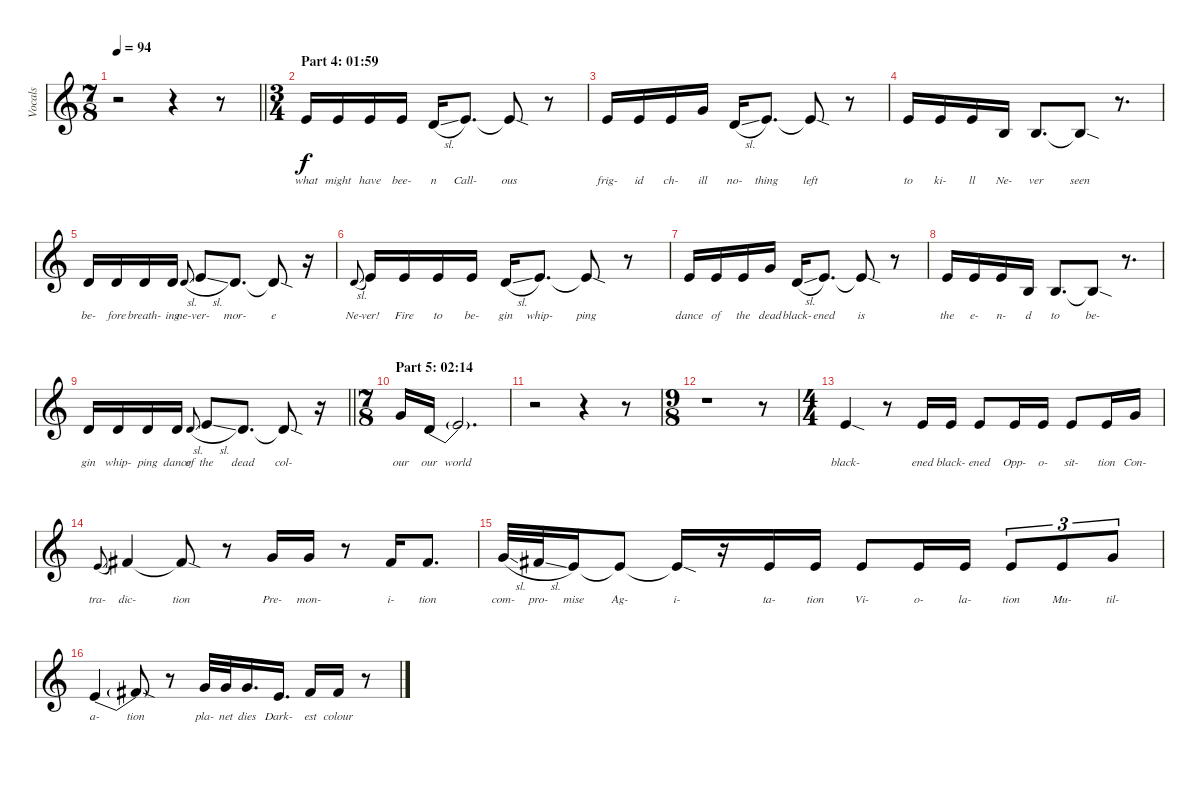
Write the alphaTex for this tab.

\track ("Vocals" "Vocals") {instrument lead2sawtooth}
\staff {score}
\tuning (E4 B3 G3 D3 A2 E2) {hide}
\ts (7 8)
\tempo 94
\clef g2
\barLineRight lightlight
\ks c
r.2{dy f} r.4 r.8 |
\ts (3 4)
\section ("" "Part 4: 01:59")
9.3.16{lyrics (0 "what") lyrics (1 "") lyrics (2 "") lyrics (3 "") lyrics (4 "")} 9.3.16{lyrics (0 "might") lyrics (1 "") lyrics (2 "") lyrics (3 "") lyrics (4 "")} 9.3.16{lyrics (0 "have") lyrics (1 "") lyrics (2 "") lyrics (3 "") lyrics (4 "")} 9.3.16{lyrics (0 "bee-") lyrics (1 "") lyrics (2 "") lyrics (3 "") lyrics (4 "")} 7.3{sl}.16{lyrics (0 "n") lyrics (1 "") lyrics (2 "") lyrics (3 "") lyrics (4 "")} 9.3.8{d lyrics (0 "Call-") lyrics (1 "") lyrics (2 "") lyrics (3 "") lyrics (4 "")} 9.3{sod t}.8{lyrics (0 "ous") lyrics (1 "") lyrics (2 "") lyrics (3 "") lyrics (4 "")} r.8 |
9.3.16{lyrics (0 "frig-") lyrics (1 "") lyrics (2 "") lyrics (3 "") lyrics (4 "")} 9.3.16{lyrics (0 "id") lyrics (1 "") lyrics (2 "") lyrics (3 "") lyrics (4 "")} 9.3.16{lyrics (0 "ch-") lyrics (1 "") lyrics (2 "") lyrics (3 "") lyrics (4 "")} 12.3.16{lyrics (0 "ill") lyrics (1 "") lyrics (2 "") lyrics (3 "") lyrics (4 "")} 7.3{sl}.16{lyrics (0 "no-") lyrics (1 "") lyrics (2 "") lyrics (3 "") lyrics (4 "")} 9.3.8{d lyrics (0 "thing") lyrics (1 "") lyrics (2 "") lyrics (3 "") lyrics (4 "")} 9.3{sod t}.8{lyrics (0 "left") lyrics (1 "") lyrics (2 "") lyrics (3 "") lyrics (4 "")} r.8 |
9.3.16{lyrics (0 "to") lyrics (1 "") lyrics (2 "") lyrics (3 "") lyrics (4 "")} 9.3.16{lyrics (0 "ki-") lyrics (1 "") lyrics (2 "") lyrics (3 "") lyrics (4 "")} 9.3.16{lyrics (0 "ll") lyrics (1 "") lyrics (2 "") lyrics (3 "") lyrics (4 "")} 4.3.16{lyrics (0 "Ne-") lyrics (1 "") lyrics (2 "") lyrics (3 "") lyrics (4 "")} 4.3.8{d lyrics (0 "ver") lyrics (1 "") lyrics (2 "") lyrics (3 "") lyrics (4 "")} 4.3{sod t}.8{lyrics (0 "seen") lyrics (1 "") lyrics (2 "") lyrics (3 "") lyrics (4 "")} r.8{d} |
7.3.16{lyrics (0 "be-") lyrics (1 "") lyrics (2 "") lyrics (3 "") lyrics (4 "")} 7.3.16{lyrics (0 "fore") lyrics (1 "") lyrics (2 "") lyrics (3 "") lyrics (4 "")} 7.3.16{lyrics (0 "breath-") lyrics (1 "") lyrics (2 "") lyrics (3 "") lyrics (4 "")} 7.3.16{lyrics (0 "ing") lyrics (1 "") lyrics (2 "") lyrics (3 "") lyrics (4 "")} 7.3{sl}.8{lyrics (0 "ne-") lyrics (1 "") lyrics (2 "") lyrics (3 "") lyrics (4 "") gr onbeat} 9.3{sl}.8{lyrics (0 "ver-") lyrics (1 "") lyrics (2 "") lyrics (3 "") lyrics (4 "")} 7.3.8{d lyrics (0 "mor-") lyrics (1 "") lyrics (2 "") lyrics (3 "") lyrics (4 "")} 7.3{sod t}.8{lyrics (0 "e") lyrics (1 "") lyrics (2 "") lyrics (3 "") lyrics (4 "")} r.16 |
7.3{sl}.8{lyrics (0 "Ne-") lyrics (1 "") lyrics (2 "") lyrics (3 "") lyrics (4 "") gr onbeat} 9.3.16{lyrics (0 "ver!") lyrics (1 "") lyrics (2 "") lyrics (3 "") lyrics (4 "")} 9.3.16{lyrics (0 "Fire") lyrics (1 "") lyrics (2 "") lyrics (3 "") lyrics (4 "")} 9.3.16{lyrics (0 "to") lyrics (1 "") lyrics (2 "") lyrics (3 "") lyrics (4 "")} 9.3.16{lyrics (0 "be-") lyrics (1 "") lyrics (2 "") lyrics (3 "") lyrics (4 "")} 7.3{sl}.16{lyrics (0 "gin") lyrics (1 "") lyrics (2 "") lyrics (3 "") lyrics (4 "")} 9.3.8{d lyrics (0 "whip-") lyrics (1 "") lyrics (2 "") lyrics (3 "") lyrics (4 "")} 9.3{sod t}.8{lyrics (0 "ping") lyrics (1 "") lyrics (2 "") lyrics (3 "") lyrics (4 "")} r.8 |
9.3.16{lyrics (0 "dance") lyrics (1 "") lyrics (2 "") lyrics (3 "") lyrics (4 "")} 9.3.16{lyrics (0 "of") lyrics (1 "") lyrics (2 "") lyrics (3 "") lyrics (4 "")} 9.3.16{lyrics (0 "the") lyrics (1 "") lyrics (2 "") lyrics (3 "") lyrics (4 "")} 12.3.16{lyrics (0 "dead") lyrics (1 "") lyrics (2 "") lyrics (3 "") lyrics (4 "")} 7.3{sl}.16{lyrics (0 "black-") lyrics (1 "") lyrics (2 "") lyrics (3 "") lyrics (4 "")} 9.3.8{d lyrics (0 "ened") lyrics (1 "") lyrics (2 "") lyrics (3 "") lyrics (4 "")} 9.3{sod t}.8{lyrics (0 "is") lyrics (1 "") lyrics (2 "") lyrics (3 "") lyrics (4 "")} r.8 |
9.3.16{lyrics (0 "the") lyrics (1 "") lyrics (2 "") lyrics (3 "") lyrics (4 "")} 9.3.16{lyrics (0 "e-") lyrics (1 "") lyrics (2 "") lyrics (3 "") lyrics (4 "")} 9.3.16{lyrics (0 "n-") lyrics (1 "") lyrics (2 "") lyrics (3 "") lyrics (4 "")} 4.3.16{lyrics (0 "d") lyrics (1 "") lyrics (2 "") lyrics (3 "") lyrics (4 "")} 4.3.8{d lyrics (0 "to") lyrics (1 "") lyrics (2 "") lyrics (3 "") lyrics (4 "")} 4.3{sod t}.8{lyrics (0 "be-") lyrics (1 "") lyrics (2 "") lyrics (3 "") lyrics (4 "")} r.8{d} |
\barLineRight lightlight
7.3.16{lyrics (0 "gin") lyrics (1 "") lyrics (2 "") lyrics (3 "") lyrics (4 "")} 7.3.16{lyrics (0 "whip-") lyrics (1 "") lyrics (2 "") lyrics (3 "") lyrics (4 "")} 7.3.16{lyrics (0 "ping") lyrics (1 "") lyrics (2 "") lyrics (3 "") lyrics (4 "")} 7.3.16{lyrics (0 "dance") lyrics (1 "") lyrics (2 "") lyrics (3 "") lyrics (4 "")} 7.3{sl}.8{lyrics (0 "of") lyrics (1 "") lyrics (2 "") lyrics (3 "") lyrics (4 "") gr onbeat} 9.3{sl}.8{lyrics (0 "the") lyrics (1 "") lyrics (2 "") lyrics (3 "") lyrics (4 "")} 7.3.8{d lyrics (0 "dead") lyrics (1 "") lyrics (2 "") lyrics (3 "") lyrics (4 "")} 7.3{sod t}.8{lyrics (0 "col-") lyrics (1 "") lyrics (2 "") lyrics (3 "") lyrics (4 "")} r.16 |
\ts (7 8)
\section ("" "Part 5: 02:14")
12.3.16{lyrics (0 "our") lyrics (1 "") lyrics (2 "") lyrics (3 "") lyrics (4 "")} 7.3{be (bend 0 0 60 4)}.16{lyrics (0 "our") lyrics (1 "") lyrics (2 "") lyrics (3 "") lyrics (4 "")} 7.3{t}.2{d lyrics (0 "world") lyrics (1 "") lyrics (2 "") lyrics (3 "") lyrics (4 "")} |
r.2 r.4 r.8 |
\ts (9 8)
r.1 r.8 |
\ts (4 4)
9.3{sod}.4{lyrics (0 "black-") lyrics (1 "") lyrics (2 "") lyrics (3 "") lyrics (4 "")} r.8 9.3.16{lyrics (0 "ened") lyrics (1 "") lyrics (2 "") lyrics (3 "") lyrics (4 "")} 9.3.16{lyrics (0 "black-") lyrics (1 "") lyrics (2 "") lyrics (3 "") lyrics (4 "")} 9.3.8{lyrics (0 "ened") lyrics (1 "") lyrics (2 "") lyrics (3 "") lyrics (4 "")} 9.3.16{lyrics (0 "Opp-") lyrics (1 "") lyrics (2 "") lyrics (3 "") lyrics (4 "")} 9.3.16{lyrics (0 "o-") lyrics (1 "") lyrics (2 "") lyrics (3 "") lyrics (4 "")} 9.3.8{lyrics (0 "sit-") lyrics (1 "") lyrics (2 "") lyrics (3 "") lyrics (4 "")} 9.3.16{lyrics (0 "tion") lyrics (1 "") lyrics (2 "") lyrics (3 "") lyrics (4 "")} 12.3.16{lyrics (0 "Con-") lyrics (1 "") lyrics (2 "") lyrics (3 "") lyrics (4 "")} |
9.3{sl}.8{lyrics (0 "tra-") lyrics (1 "") lyrics (2 "") lyrics (3 "") lyrics (4 "") gr onbeat} 11.3.4{lyrics (0 "dic-") lyrics (1 "") lyrics (2 "") lyrics (3 "") lyrics (4 "")} 11.3{sod t}.8{lyrics (0 "tion") lyrics (1 "") lyrics (2 "") lyrics (3 "") lyrics (4 "")} r.8 12.3.16{lyrics (0 "Pre-") lyrics (1 "") lyrics (2 "") lyrics (3 "") lyrics (4 "")} 12.3.16{lyrics (0 "mon-") lyrics (1 "") lyrics (2 "") lyrics (3 "") lyrics (4 "")} r.8 11.3.16{lyrics (0 "i-") lyrics (1 "") lyrics (2 "") lyrics (3 "") lyrics (4 "")} 11.3.8{d lyrics (0 "tion") lyrics (1 "") lyrics (2 "") lyrics (3 "") lyrics (4 "")} |
12.3{sl}.32{lyrics (0 "com-") lyrics (1 "") lyrics (2 "") lyrics (3 "") lyrics (4 "")} 11.3{sl}.32{lyrics (0 "pro-") lyrics (1 "") lyrics (2 "") lyrics (3 "") lyrics (4 "")} 9.3.16{lyrics (0 "mise") lyrics (1 "") lyrics (2 "") lyrics (3 "") lyrics (4 "")} 9.3{t}.8{lyrics (0 "Ag-") lyrics (1 "") lyrics (2 "") lyrics (3 "") lyrics (4 "")} 9.3{sod t}.16{lyrics (0 "i-") lyrics (1 "") lyrics (2 "") lyrics (3 "") lyrics (4 "")} r.16 9.3.16{lyrics (0 "ta-") lyrics (1 "") lyrics (2 "") lyrics (3 "") lyrics (4 "")} 9.3.16{lyrics (0 "tion") lyrics (1 "") lyrics (2 "") lyrics (3 "") lyrics (4 "")} 9.3.8{lyrics (0 "Vi-") lyrics (1 "") lyrics (2 "") lyrics (3 "") lyrics (4 "")} 9.3.16{lyrics (0 "o-") lyrics (1 "") lyrics (2 "") lyrics (3 "") lyrics (4 "")} 9.3.16{lyrics (0 "la-") lyrics (1 "") lyrics (2 "") lyrics (3 "") lyrics (4 "")} 9.3.8{tu (3 2) lyrics (0 "tion") lyrics (1 "") lyrics (2 "") lyrics (3 "") lyrics (4 "")} 9.3.8{tu (3 2) lyrics (0 "Mu-") lyrics (1 "") lyrics (2 "") lyrics (3 "") lyrics (4 "")} 12.3.8{tu (3 2) lyrics (0 "til-") lyrics (1 "") lyrics (2 "") lyrics (3 "") lyrics (4 "")} |
9.3{be (custom 0 0 5 4 15 4 20 0 30 4 60 4)}.4{lyrics (0 "a-") lyrics (1 "") lyrics (2 "") lyrics (3 "") lyrics (4 "")} 9.3{sod t}.8{lyrics (0 "tion") lyrics (1 "") lyrics (2 "") lyrics (3 "") lyrics (4 "")} r.8 12.3.32{lyrics (0 "pla-") lyrics (1 "") lyrics (2 "") lyrics (3 "") lyrics (4 "")} 12.3.32{lyrics (0 "net") lyrics (1 "") lyrics (2 "") lyrics (3 "") lyrics (4 "")} 12.3.16{d lyrics (0 "dies") lyrics (1 "") lyrics (2 "") lyrics (3 "") lyrics (4 "")} 9.3.16{d lyrics (0 "Dark-") lyrics (1 "") lyrics (2 "") lyrics (3 "") lyrics (4 "")} 11.3.16{lyrics (0 "est") lyrics (1 "") lyrics (2 "") lyrics (3 "") lyrics (4 "")} 11.3.16{lyrics (0 "colour") lyrics (1 "") lyrics (2 "") lyrics (3 "") lyrics (4 "")} r.8
